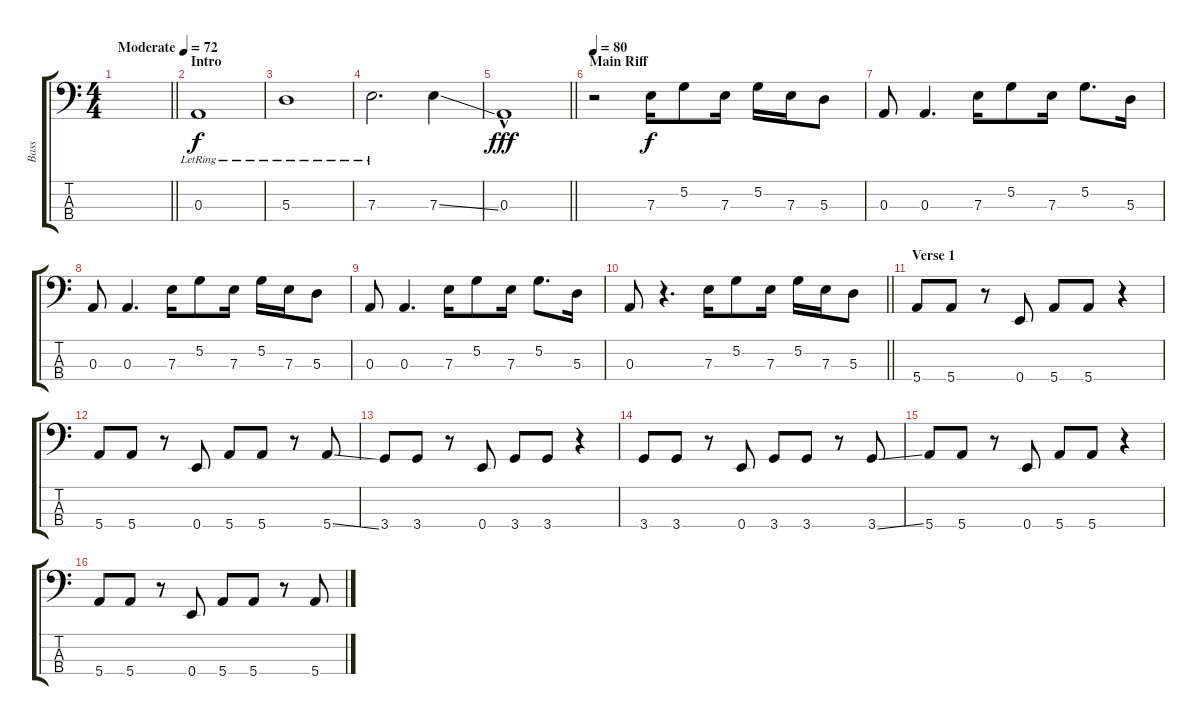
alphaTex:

\track ("Bass" "Bass") {instrument electricbassfinger}
\staff {score tabs}
\tuning (G2 D2 A1 E1) {hide}
\ts (4 4)
\tempo (72 "Moderate")
\clef f4
\barLineRight lightlight
\ks c
|
\section ("" "Intro")
0.3{lr}.1 |
5.3{lr}.1 |
7.3{lr}.2{d} 7.3{ss}.4 |
\barLineRight lightlight
0.3{hac}.1{dy fff} |
\section ("" "Main Riff")
\tempo 80
r.2 7.3.16{dy f} 5.2.8 7.3.16 5.2.16 7.3.16 5.3.8 |
0.3.8 0.3.4{d} 7.3.16 5.2.8 7.3.16 5.2.8{d} 5.3.16 |
0.3.8 0.3.4{d} 7.3.16 5.2.8 7.3.16 5.2.16 7.3.16 5.3.8 |
0.3.8 0.3.4{d} 7.3.16 5.2.8 7.3.16 5.2.8{d} 5.3.16 |
\barLineRight lightlight
0.3.8 r.4{d} 7.3.16 5.2.8 7.3.16 5.2.16 7.3.16 5.3.8 |
\section ("" "Verse 1")
5.4.8 5.4.8 r.8 0.4.8 5.4.8 5.4.8 r.4 |
5.4.8 5.4.8 r.8 0.4.8 5.4.8 5.4.8 r.8 5.4{ss}.8 |
3.4.8 3.4.8 r.8 0.4.8 3.4.8 3.4.8 r.4 |
3.4.8 3.4.8 r.8 0.4.8 3.4.8 3.4.8 r.8 3.4{ss}.8 |
5.4.8 5.4.8 r.8 0.4.8 5.4.8 5.4.8 r.4 |
5.4.8 5.4.8 r.8 0.4.8 5.4.8 5.4.8 r.8 5.4{ss}.8
